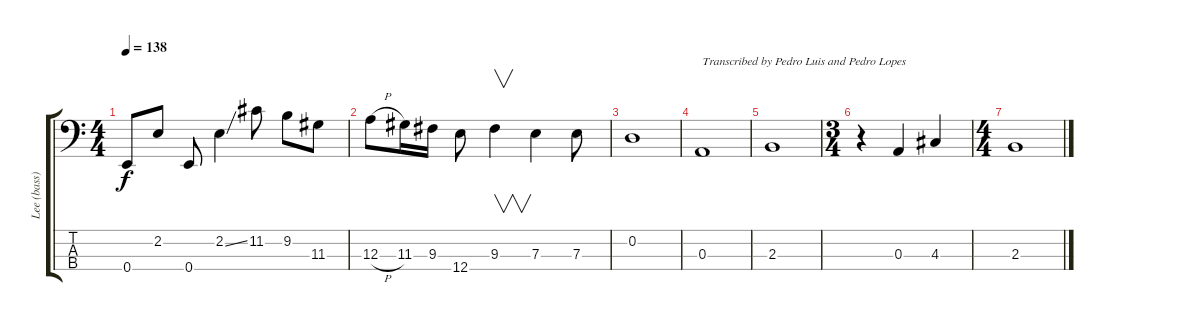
\track ("Lee (bass)" "Lee (bass)") {instrument electricbassfinger}
\staff {score tabs}
\tuning (G2 D2 A1 E1) {hide}
\ts (4 4)
\tempo 138
\clef f4
\ks c
0.4.8{dy f} 2.2.8 0.4.8 2.2{ss}.4 11.2.8 9.2.8 11.3.8 |
12.3{h}.8 11.3.16 9.3.16 12.4.8 9.3.4{v} 7.3.4 7.3.8 |
0.2.1 |
0.3.1{txt "Transcribed by Pedro Luis and Pedro Lopes"} |
2.3.1 |
\ts (3 4)
r.4 0.3.4 4.3.4 |
\ts (4 4)
2.3.1
